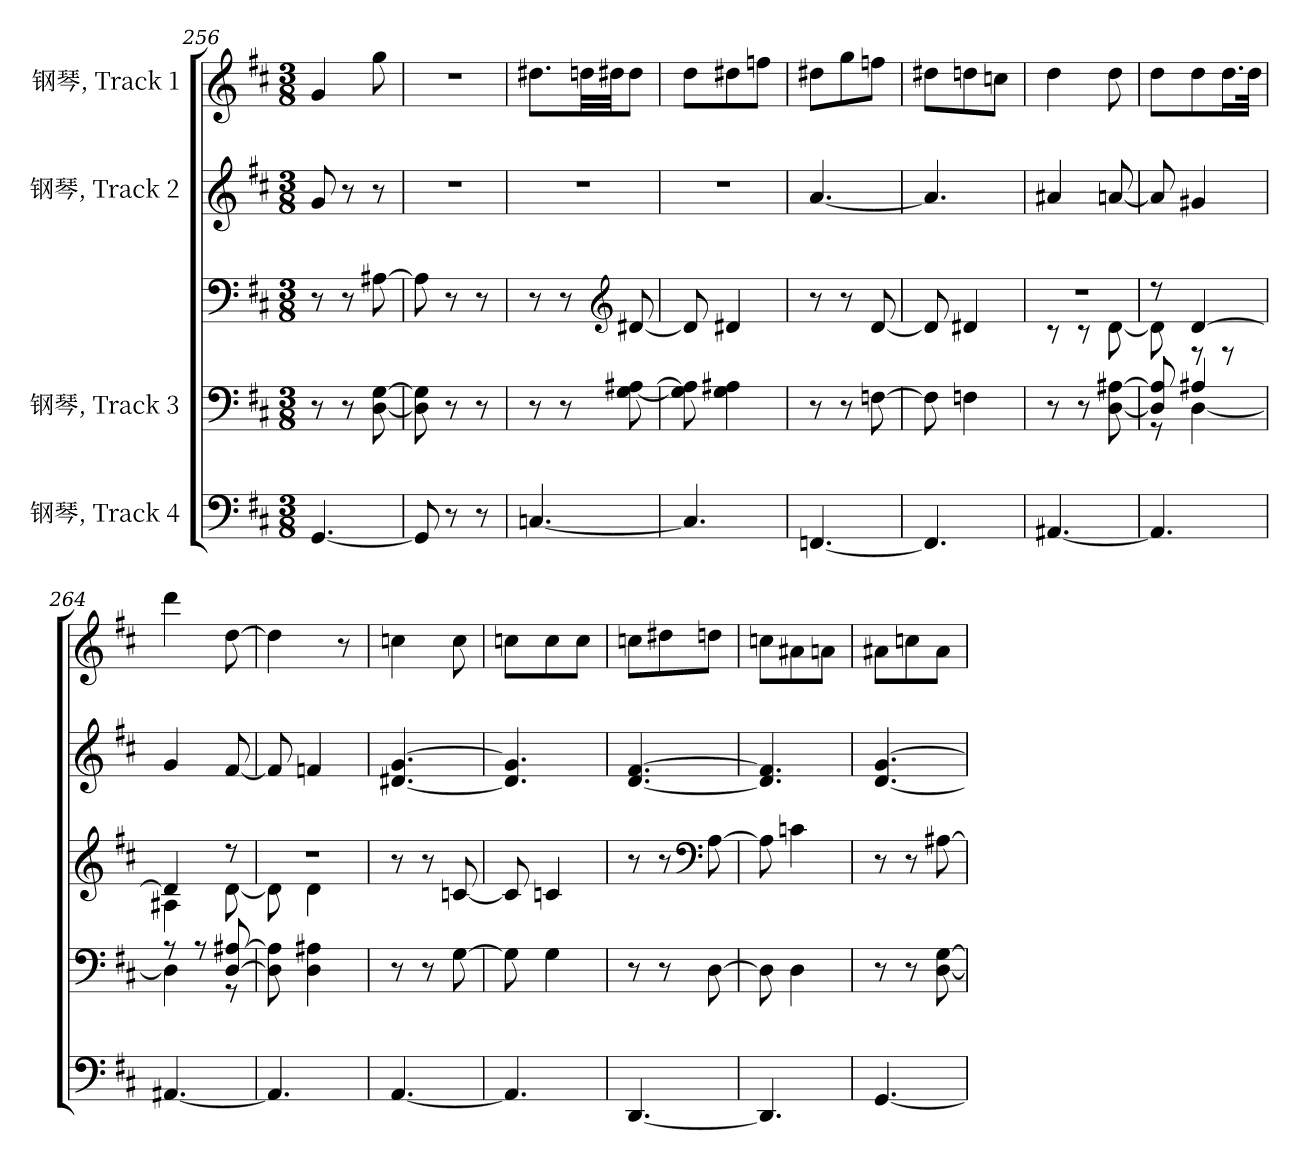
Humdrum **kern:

**kern	**kern	**kern	**kern	**kern
*part4	*part3	*part3	*part2	*part1
*staff5	*staff4	*staff3	*staff2	*staff1
*I"钢琴, Track 4	*I"钢琴, Track 3	*	*I"钢琴, Track 2	*I"钢琴, Track 1
*clefF4	*clefF4	*clefF4	*clefG2	*clefG2
*k[f#c#]	*k[f#c#]	*k[f#c#]	*k[f#c#]	*k[f#c#]
*M3/8	*M3/8	*M3/8	*M3/8	*M3/8
=256	=256	=256	=256	=256
[4.GG/	8r	8r	8g/	4g/
.	8r	8r	8r	.
.	[8D\ [8G\	[8A#X\	8r	8gg\
=257	=257	=257	=257	=257
8GG/]	8D\] 8G\]	8A#\]	4.r	4.r
8r	8r	8r	.	.
8r	8r	8r	.	.
!!LO:LB:g=z
=258	=258	=258	=258	=258
[4.Cn/	8r	8r	4.r	8.dd#X\L
.	8r	8r	.	.
.	.	.	.	32ddn\LL
.	.	.	.	32dd#X\JJ
*	*	*clefG2	*	*
.	[8G\ [8A#X\	[8d#X/	.	8dd#\J
=259	=259	=259	=259	=259
4.C/]	8G\] 8A#\]	8d#/]	4.r	8dd\L
.	4G\ 4A#X\	4d#X/	.	8dd#X\
.	.	.	.	8ffn\J
=260	=260	=260	=260	=260
[4.FFn/	8r	8r	[4.a/	8dd#X\L
.	8r	8r	.	8gg\
.	[8Fn\	[8d/	.	8ffn\J
=261	=261	=261	=261	=261
4.FF/]	8F\]	8d/]	4.a/]	8dd#X\L
.	4Fn\	4d#X/	.	8ddn\
.	.	.	.	8ccn\J
=262	=262	=262	=262	=262
*	*	*^	*	*
[4.AA#X/	8r	4.r	8r	4a#X/	4dd\
.	8r	.	8r	.	.
.	[8D\ [8A#X\	.	[8d\	[8an/	8dd\
=263	=263	=263	=263	=263	=263
*	*^	*	*	*	*
4.AA#/]	8D/] 8A#/]	8r	8r	8d\]	8a/]	8dd\L
.	4A#X/	[4D\	[4d/	8r	4g#X/	8dd\
.	.	.	.	8r	.	16.dd\L
.	.	.	.	.	.	32dd\JJk
!!LO:PB:g=z
=264	=264	=264	=264	=264	=264	=264
[4.AA#X/	8r	4D\]	4d/]	4A#X\	4g/	4ddd\
.	8r	.	.	.	.	.
.	[8D/ [8A#X/	8r	8r	[8d\	[8f#/	[8dd\
*	*v	*v	*	*	*	*
=265	=265	=265	=265	=265	=265
4.AA#/]	8D\] 8A#\]	4.r	8d\]	8f#/]	4dd\]
.	4D\ 4A#X\	.	4d\	4fn/	.
.	.	.	.	.	8r
*	*	*v	*v	*	*
=266	=266	=266	=266	=266
[4.AA/	8r	8r	[4.d#X/ [4.g/	4ccn\
.	8r	8r	.	.
.	[8G\	[8cn/	.	8cc\
=267	=267	=267	=267	=267
4.AA/]	8G\]	8c/]	4.d#/] 4.g/]	8ccn\L
.	4G\	4cn/	.	8cc\
.	.	.	.	8cc\J
=268	=268	=268	=268	=268
[4.DD/	8r	8r	[4.d/ [4.f#/	8ccn\L
.	8r	8r	.	8dd#X\
*	*	*clefF4	*	*
.	[8D\	[8A\	.	8ddn\J
=269	=269	=269	=269	=269
4.DD/]	8D\]	8A\]	4.d/] 4.f#/]	8ccn\L
.	4D\	4cn\	.	8a#X\
.	.	.	.	8an\J
=270	=270	=270	=270	=270
[4.GG/	8r	8r	[4.d/ [4.g/	8a#X\L
.	8r	8r	.	8ccn\
.	[8D\ [8G\	[8A#X\	.	8a#\J
=	=	=	=	=
*-	*-	*-	*-	*-
